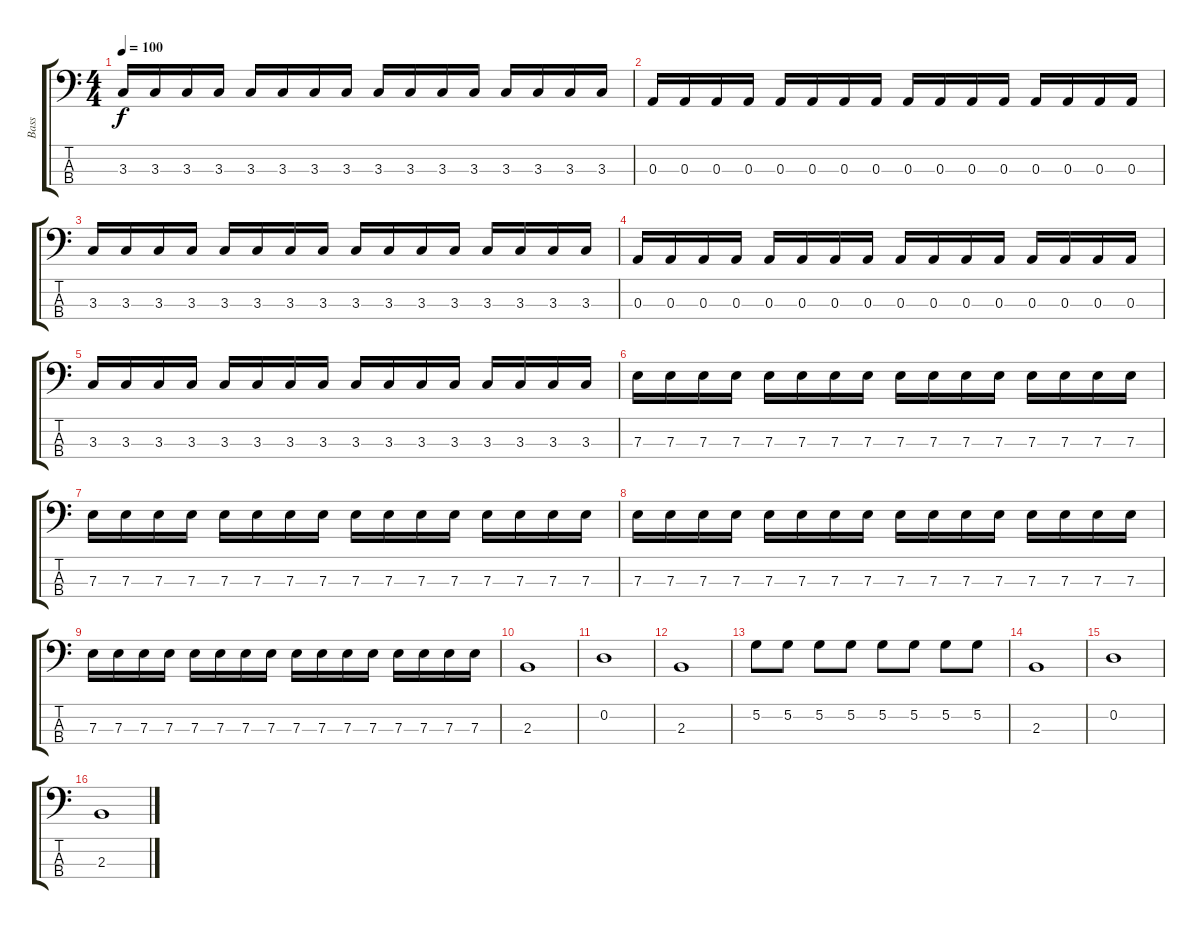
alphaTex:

\track ("Bass" "Bass") {instrument electricbassfinger}
\staff {score tabs}
\tuning (G2 D2 A1 E1) {hide}
\ts (4 4)
\tempo 100
\clef f4
\ks c
3.3.16{dy f} 3.3.16 3.3.16 3.3.16 3.3.16 3.3.16 3.3.16 3.3.16 3.3.16 3.3.16 3.3.16 3.3.16 3.3.16 3.3.16 3.3.16 3.3.16 |
0.3.16 0.3.16 0.3.16 0.3.16 0.3.16 0.3.16 0.3.16 0.3.16 0.3.16 0.3.16 0.3.16 0.3.16 0.3.16 0.3.16 0.3.16 0.3.16 |
3.3.16 3.3.16 3.3.16 3.3.16 3.3.16 3.3.16 3.3.16 3.3.16 3.3.16 3.3.16 3.3.16 3.3.16 3.3.16 3.3.16 3.3.16 3.3.16 |
0.3.16 0.3.16 0.3.16 0.3.16 0.3.16 0.3.16 0.3.16 0.3.16 0.3.16 0.3.16 0.3.16 0.3.16 0.3.16 0.3.16 0.3.16 0.3.16 |
3.3.16 3.3.16 3.3.16 3.3.16 3.3.16 3.3.16 3.3.16 3.3.16 3.3.16 3.3.16 3.3.16 3.3.16 3.3.16 3.3.16 3.3.16 3.3.16 |
7.3.16 7.3.16 7.3.16 7.3.16 7.3.16 7.3.16 7.3.16 7.3.16 7.3.16 7.3.16 7.3.16 7.3.16 7.3.16 7.3.16 7.3.16 7.3.16 |
7.3.16 7.3.16 7.3.16 7.3.16 7.3.16 7.3.16 7.3.16 7.3.16 7.3.16 7.3.16 7.3.16 7.3.16 7.3.16 7.3.16 7.3.16 7.3.16 |
7.3.16 7.3.16 7.3.16 7.3.16 7.3.16 7.3.16 7.3.16 7.3.16 7.3.16 7.3.16 7.3.16 7.3.16 7.3.16 7.3.16 7.3.16 7.3.16 |
7.3.16 7.3.16 7.3.16 7.3.16 7.3.16 7.3.16 7.3.16 7.3.16 7.3.16 7.3.16 7.3.16 7.3.16 7.3.16 7.3.16 7.3.16 7.3.16 |
2.3.1 |
0.2.1 |
2.3.1 |
5.2.8 5.2.8 5.2.8 5.2.8 5.2.8 5.2.8 5.2.8 5.2.8 |
2.3.1 |
0.2.1 |
2.3.1
